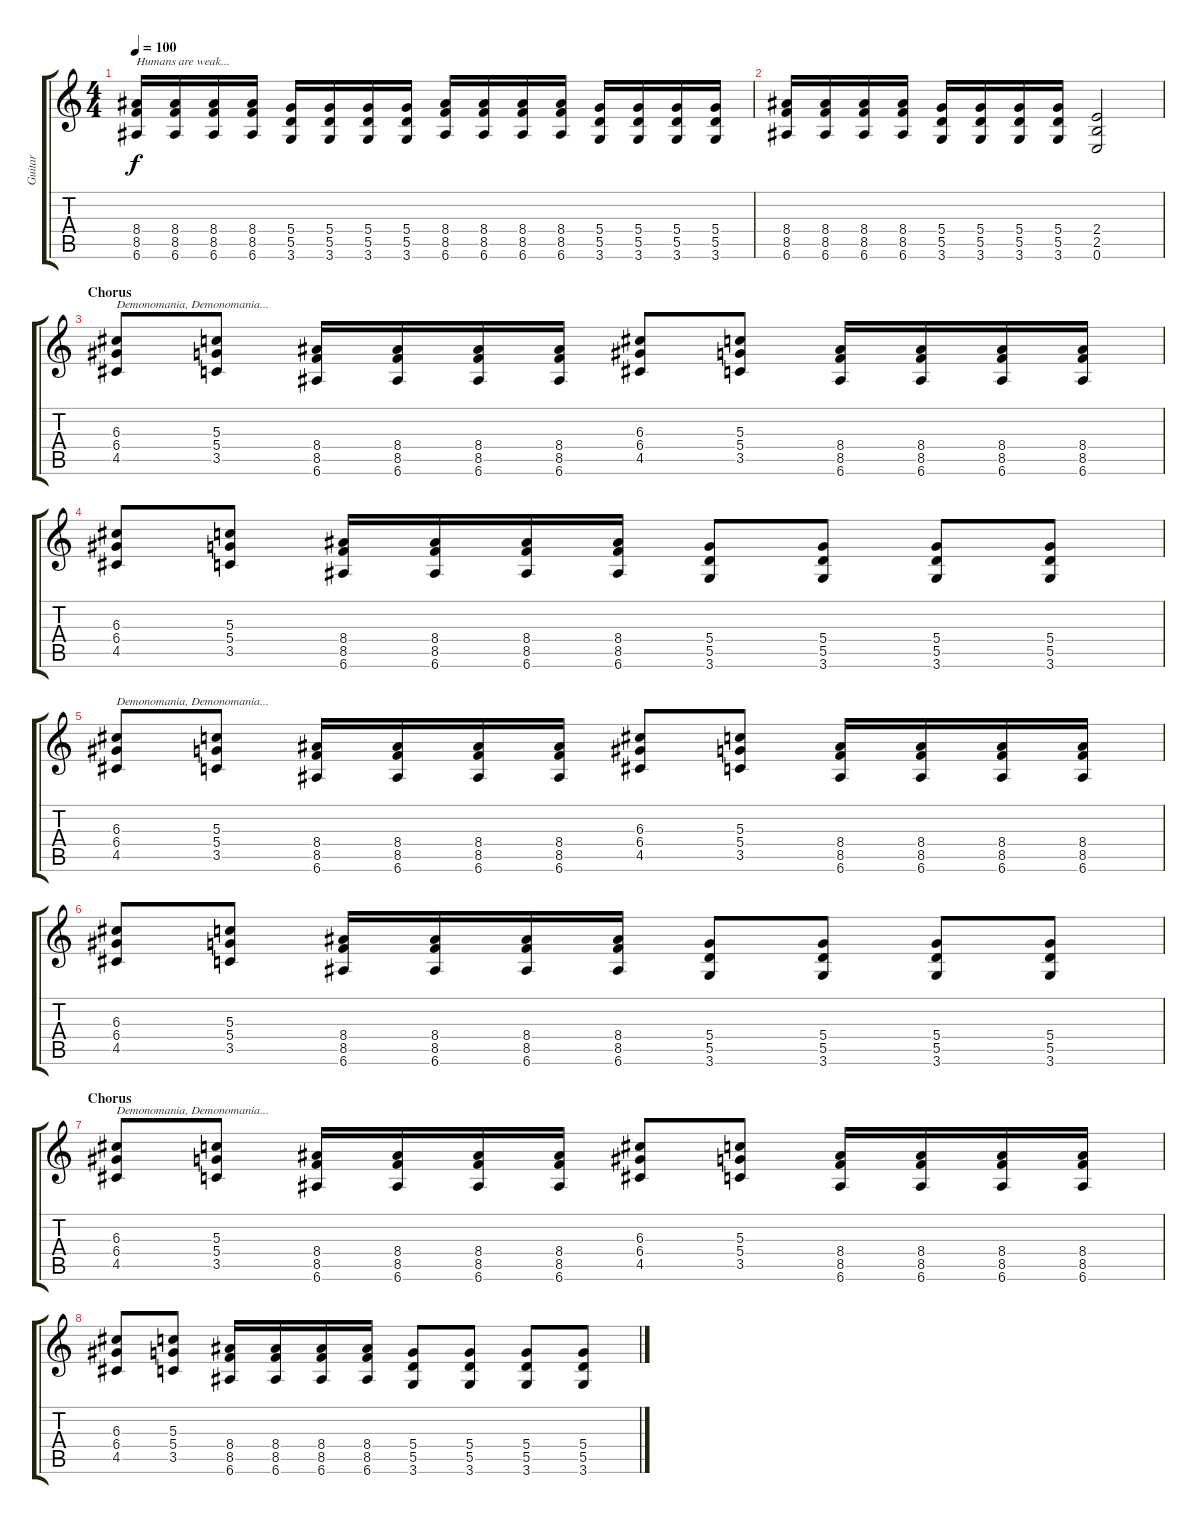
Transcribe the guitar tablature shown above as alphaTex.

\track ("Guitar" "Guitar") {instrument distortionguitar}
\staff {score tabs}
\tuning (E4 B3 G3 D3 A2 E2) {hide}
\ts (4 4)
\tempo 100
\clef g2
\ks c
(8.4 8.5 6.6).16{txt "Humans are weak..." dy f} (8.4 8.5 6.6).16 (8.4 8.5 6.6).16 (8.4 8.5 6.6).16 (5.4 5.5 3.6).16 (5.4 5.5 3.6).16 (5.4 5.5 3.6).16 (5.4 5.5 3.6).16 (8.4 8.5 6.6).16 (8.4 8.5 6.6).16 (8.4 8.5 6.6).16 (8.4 8.5 6.6).16 (5.4 5.5 3.6).16 (5.4 5.5 3.6).16 (5.4 5.5 3.6).16 (5.4 5.5 3.6).16 |
(8.4 8.5 6.6).16 (8.4 8.5 6.6).16 (8.4 8.5 6.6).16 (8.4 8.5 6.6).16 (5.4 5.5 3.6).16 (5.4 5.5 3.6).16 (5.4 5.5 3.6).16 (5.4 5.5 3.6).16 (2.4 2.5 0.6).2 |
\section ("" "Chorus")
(6.3 6.4 4.5).8{txt "Demonomania, Demonomania..."} (5.3 5.4 3.5).8 (8.4 8.5 6.6).16 (8.4 8.5 6.6).16 (8.4 8.5 6.6).16 (8.4 8.5 6.6).16 (6.3 6.4 4.5).8 (5.3 5.4 3.5).8 (8.4 8.5 6.6).16 (8.4 8.5 6.6).16 (8.4 8.5 6.6).16 (8.4 8.5 6.6).16 |
(6.3 6.4 4.5).8 (5.3 5.4 3.5).8 (8.4 8.5 6.6).16 (8.4 8.5 6.6).16 (8.4 8.5 6.6).16 (8.4 8.5 6.6).16 (5.4 5.5 3.6).8 (5.4 5.5 3.6).8 (5.4 5.5 3.6).8 (5.4 5.5 3.6).8 |
(6.3 6.4 4.5).8{txt "Demonomania, Demonomania..."} (5.3 5.4 3.5).8 (8.4 8.5 6.6).16 (8.4 8.5 6.6).16 (8.4 8.5 6.6).16 (8.4 8.5 6.6).16 (6.3 6.4 4.5).8 (5.3 5.4 3.5).8 (8.4 8.5 6.6).16 (8.4 8.5 6.6).16 (8.4 8.5 6.6).16 (8.4 8.5 6.6).16 |
(6.3 6.4 4.5).8 (5.3 5.4 3.5).8 (8.4 8.5 6.6).16 (8.4 8.5 6.6).16 (8.4 8.5 6.6).16 (8.4 8.5 6.6).16 (5.4 5.5 3.6).8 (5.4 5.5 3.6).8 (5.4 5.5 3.6).8 (5.4 5.5 3.6).8 |
\section ("" "Chorus")
(6.3 6.4 4.5).8{txt "Demonomania, Demonomania..."} (5.3 5.4 3.5).8 (8.4 8.5 6.6).16 (8.4 8.5 6.6).16 (8.4 8.5 6.6).16 (8.4 8.5 6.6).16 (6.3 6.4 4.5).8 (5.3 5.4 3.5).8 (8.4 8.5 6.6).16 (8.4 8.5 6.6).16 (8.4 8.5 6.6).16 (8.4 8.5 6.6).16 |
(6.3 6.4 4.5).8 (5.3 5.4 3.5).8 (8.4 8.5 6.6).16 (8.4 8.5 6.6).16 (8.4 8.5 6.6).16 (8.4 8.5 6.6).16 (5.4 5.5 3.6).8 (5.4 5.5 3.6).8 (5.4 5.5 3.6).8 (5.4 5.5 3.6).8
